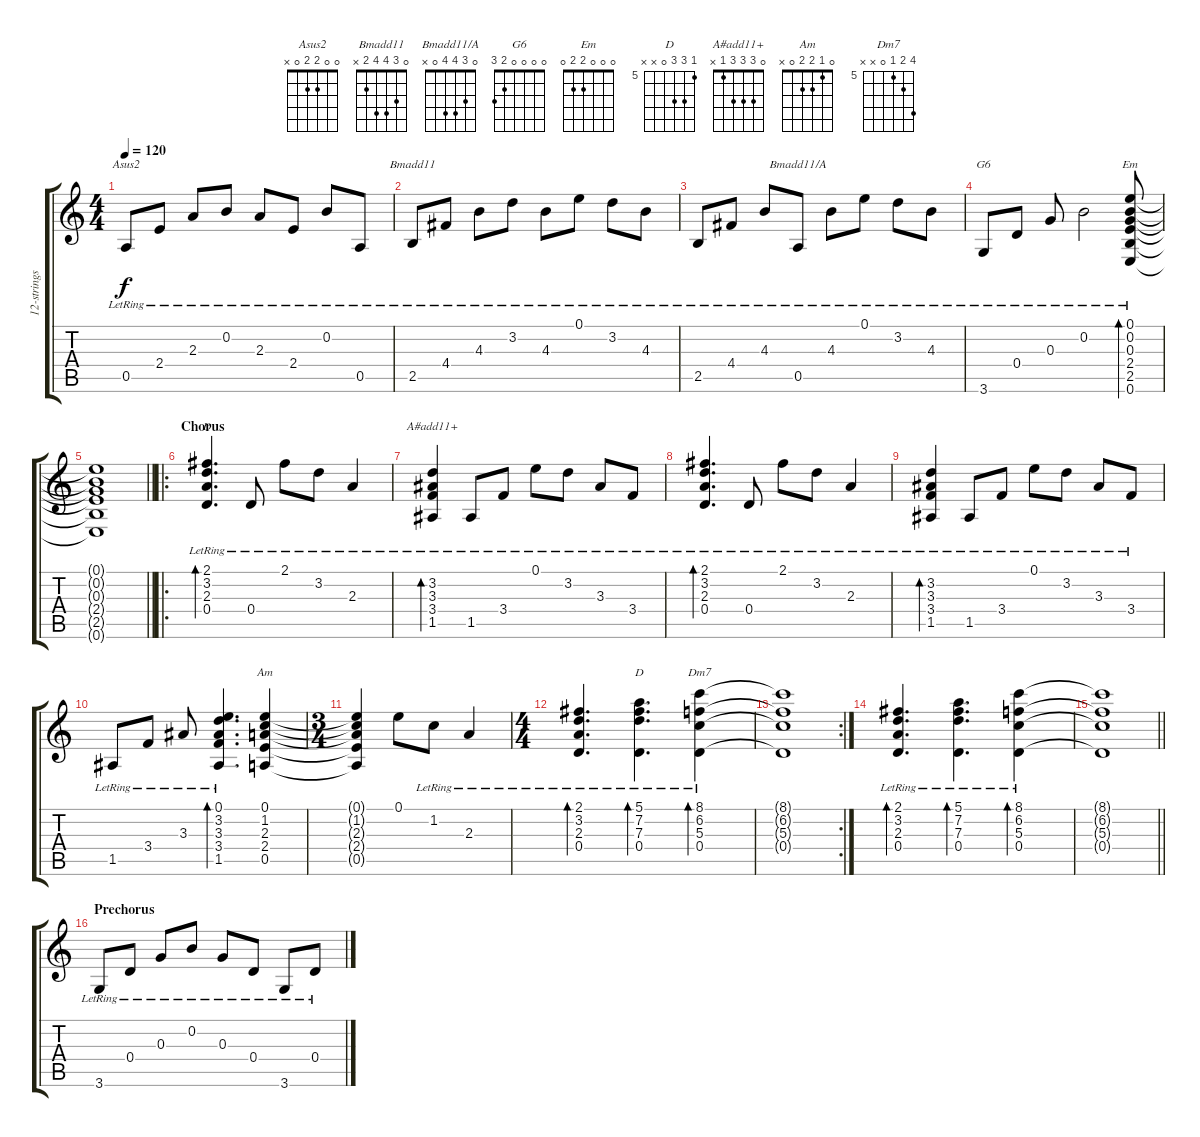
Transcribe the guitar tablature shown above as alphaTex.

\track ("12-strings guitar" "12-strings") {instrument acousticguitarsteel}
\staff {score tabs}
\tuning (E4 B3 G3 D3 A2 E2) {hide}
\chord ("Asus2" 0 0 2 2 0 x)
\chord ("Bmadd11" 0 3 4 4 2 x)
\chord ("Bmadd11/A" 0 3 4 4 0 x)
\chord ("G6" 0 0 0 0 2 3)
\chord ("Em" 0 0 0 2 2 0)
\chord ("D" 2 3 2 0 x x) {barre 2}
\chord ("A#add11+" 0 3 3 3 1 x)
\chord ("Am" 0 1 2 2 0 x)
\chord ("D" 5 7 7 0 x x) {firstfret 5}
\chord ("Dm7" 8 6 5 0 x x) {firstfret 5}
\ts (4 4)
\tempo 120
\clef g2
\ks c
0.5{lr}.8{ch "Asus2" dy f} 2.4{lr}.8 2.3{lr}.8 0.2{lr}.8 2.3{lr}.8 2.4{lr}.8 0.2{lr}.8 0.5{lr}.8 |
2.5{lr}.8{ch "Bmadd11"} 4.4{lr}.8 4.3{lr}.8 3.2{lr}.8 4.3{lr}.8 0.1{lr}.8 3.2{lr}.8 4.3{lr}.8 |
2.5{lr}.8 4.4{lr}.8 4.3{lr}.8 0.5{lr}.8{ch "Bmadd11/A"} 4.3{lr}.8 0.1{lr}.8 3.2{lr}.8 4.3{lr}.8 |
3.6{lr}.8{ch "G6"} 0.4{lr}.8 0.3{lr}.8 0.2{lr}.2 (0.1{lr} 0.2{lr} 0.3{lr} 2.4{lr} 2.5{lr} 0.6{lr}).8{bd 120 ch "Em"} |
\barLineRight lightlight
(0.1{t} 0.2{t} 0.3{t} 2.4{t} 2.5{t} 0.6{t}).1 |
\ro
\section ("" "Chorus")
(2.1{lr} 3.2{lr} 2.3{lr} 0.4{lr}).4{d bd 120 ch "D"} 0.4{lr}.8 2.1{lr}.8 3.2{lr}.8 2.3{lr}.4 |
(3.2{lr} 3.3{lr} 3.4{lr} 1.5{lr}).4{bd 120 ch "A#add11+"} 1.5{lr}.8 3.4{lr}.8 0.1{lr}.8 3.2{lr}.8 3.3{lr}.8 3.4{lr}.8 |
(2.1{lr} 3.2{lr} 2.3{lr} 0.4{lr}).4{d bd 120} 0.4{lr}.8 2.1{lr}.8 3.2{lr}.8 2.3{lr}.4 |
(3.2{lr} 3.3{lr} 3.4{lr} 1.5{lr}).4{bd 120} 1.5{lr}.8 3.4{lr}.8 0.1{lr}.8 3.2{lr}.8 3.3{lr}.8 3.4{lr}.8 |
1.5{lr}.8 3.4{lr}.8 3.3{lr}.8 (0.1{lr} 3.2{lr} 3.3{lr} 3.4{lr} 1.5{lr}).4{d bd 120} (0.1 1.2 2.3 2.4 0.5).4{ch "Am"} |
\ts (3 4)
(0.1{t} 1.2{t} 2.3{t} 2.4{t} 0.5{t}).4 0.1.8 1.2{lr}.8 2.3{lr}.4 |
\ts (4 4)
(2.1{lr} 3.2{lr} 2.3{lr} 0.4{lr}).4{d bd 120} (5.1{lr} 7.2{lr} 7.3{lr} 0.4{lr}).4{d bd 120 ch "D"} (8.1{lr} 6.2{lr} 5.3{lr} 0.4{lr}).4{bd 120 ch "Dm7"} |
\rc 2
(8.1{t} 6.2{t} 5.3{t} 0.4{t}).1 |
(2.1{lr} 3.2{lr} 2.3{lr} 0.4{lr}).4{d bd 120} (5.1{lr} 7.2{lr} 7.3{lr} 0.4{lr}).4{d bd 120} (8.1{lr} 6.2{lr} 5.3{lr} 0.4{lr}).4{bd 120} |
\barLineRight lightlight
(8.1{t} 6.2{t} 5.3{t} 0.4{t}).1 |
\section ("" "Prechorus")
3.6{lr}.8 0.4{lr}.8 0.3{lr}.8 0.2{lr}.8 0.3{lr}.8 0.4{lr}.8 3.6{lr}.8 0.4{lr}.8
